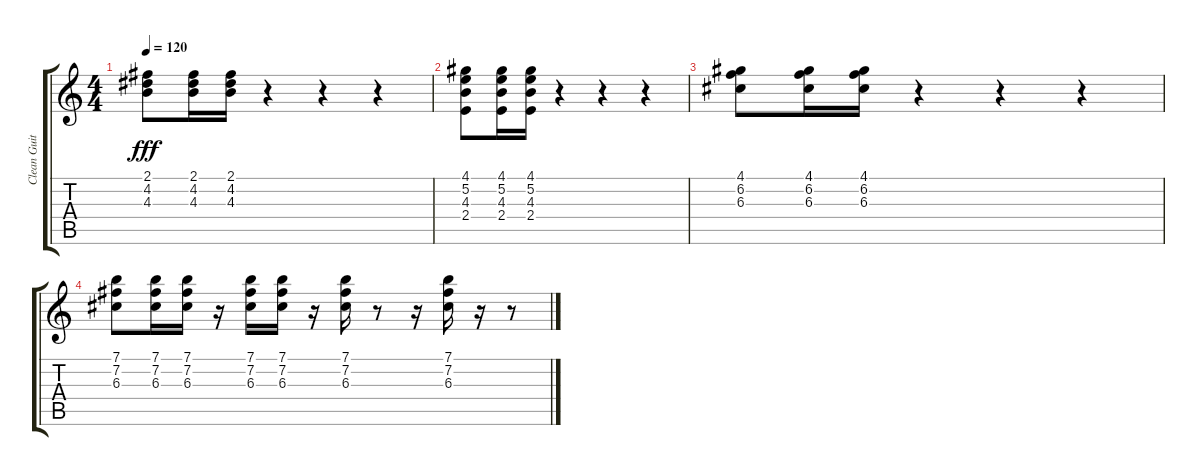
\track ("Clean Guitar" "Clean Guit") {instrument electricguitarclean}
\staff {score tabs}
\tuning (E4 B3 G3 D3 A2 E2) {hide}
\ts (4 4)
\tempo 120
\clef g2
\ks c
(2.1 4.2 4.3).8{dy fff} (2.1 4.2 4.3).16 (2.1 4.2 4.3).16 r.4 r.4 r.4 |
(4.1 5.2 4.3 2.4).8 (4.1 5.2 4.3 2.4).16 (4.1 5.2 4.3 2.4).16 r.4 r.4 r.4 |
(4.1 6.2 6.3).8 (4.1 6.2 6.3).16 (4.1 6.2 6.3).16 r.4 r.4 r.4 |
(7.1 7.2 6.3).8 (7.1 7.2 6.3).16 (7.1 7.2 6.3).16 r.16 (7.1 7.2 6.3).16 (7.1 7.2 6.3).16 r.16 (7.1 7.2 6.3).16 r.8 r.16 (7.1 7.2 6.3).16 r.16 r.8
